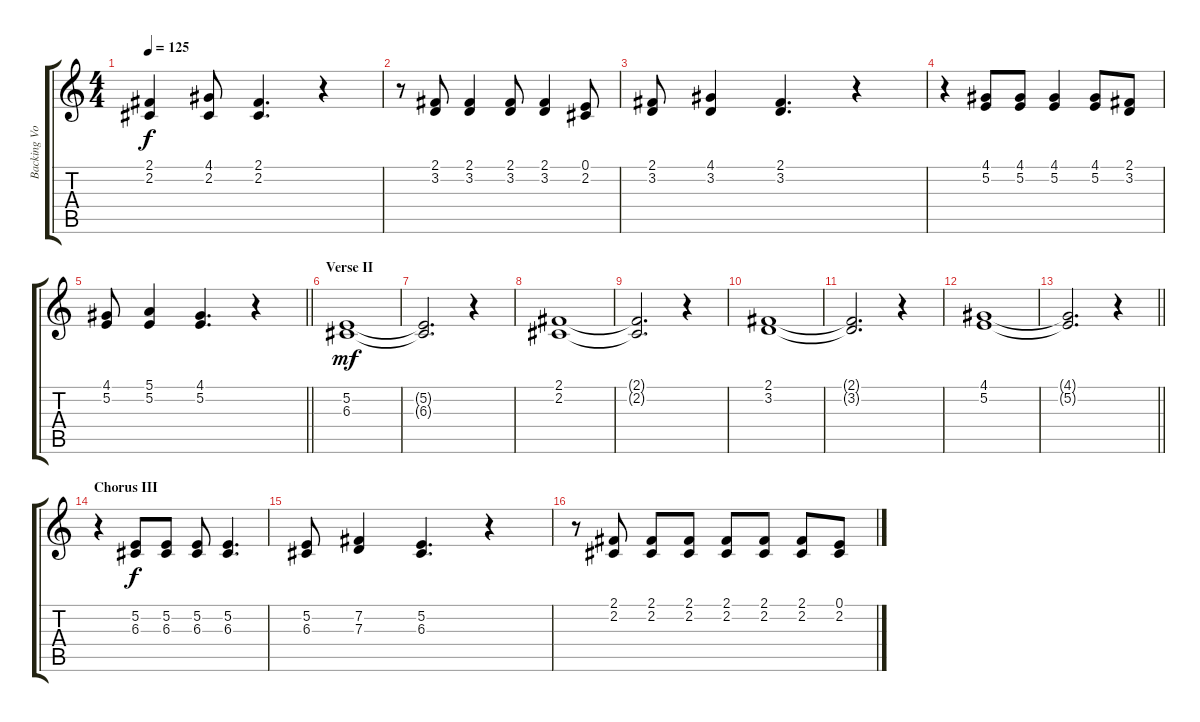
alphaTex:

\track ("Backing Vocals" "Backing Vo") {instrument altosax}
\staff {score tabs}
\tuning (E4 B3 G3 D3 A2 E2) {hide}
\ts (4 4)
\tempo 125
\clef g2
\ks c
(2.1 2.2).4{dy f} (4.1 2.2).8 (2.1 2.2).4{d} r.4 |
r.8 (2.1 3.2).8 (2.1 3.2).4 (2.1 3.2).8 (2.1 3.2).4 (0.1 2.2).8 |
(2.1 3.2).8 (4.1 3.2).4 (2.1 3.2).4{d} r.4 |
r.4 (4.1 5.2).8 (4.1 5.2).8 (4.1 5.2).4 (4.1 5.2).8 (2.1 3.2).8 |
\barLineRight lightlight
(4.1 5.2).8 (5.1 5.2).4 (4.1 5.2).4{d} r.4 |
\section ("" "Verse II")
(5.2 6.3).1{dy mf} |
(5.2{t} 6.3{t}).2{d} r.4 |
(2.1 2.2).1 |
(2.1{t} 2.2{t}).2{d} r.4 |
(2.1 3.2).1 |
(2.1{t} 3.2{t}).2{d} r.4 |
(4.1 5.2).1 |
\barLineRight lightlight
(4.1{t} 5.2{t}).2{d} r.4 |
\section ("" "Chorus III")
r.4 (5.2 6.3).8{dy f} (5.2 6.3).8 (5.2 6.3).8 (5.2 6.3).4{d} |
(5.2 6.3).8 (7.2 7.3).4 (5.2 6.3).4{d} r.4 |
r.8 (2.1 2.2).8 (2.1 2.2).8 (2.1 2.2).8 (2.1 2.2).8 (2.1 2.2).8 (2.1 2.2).8 (0.1 2.2).8
